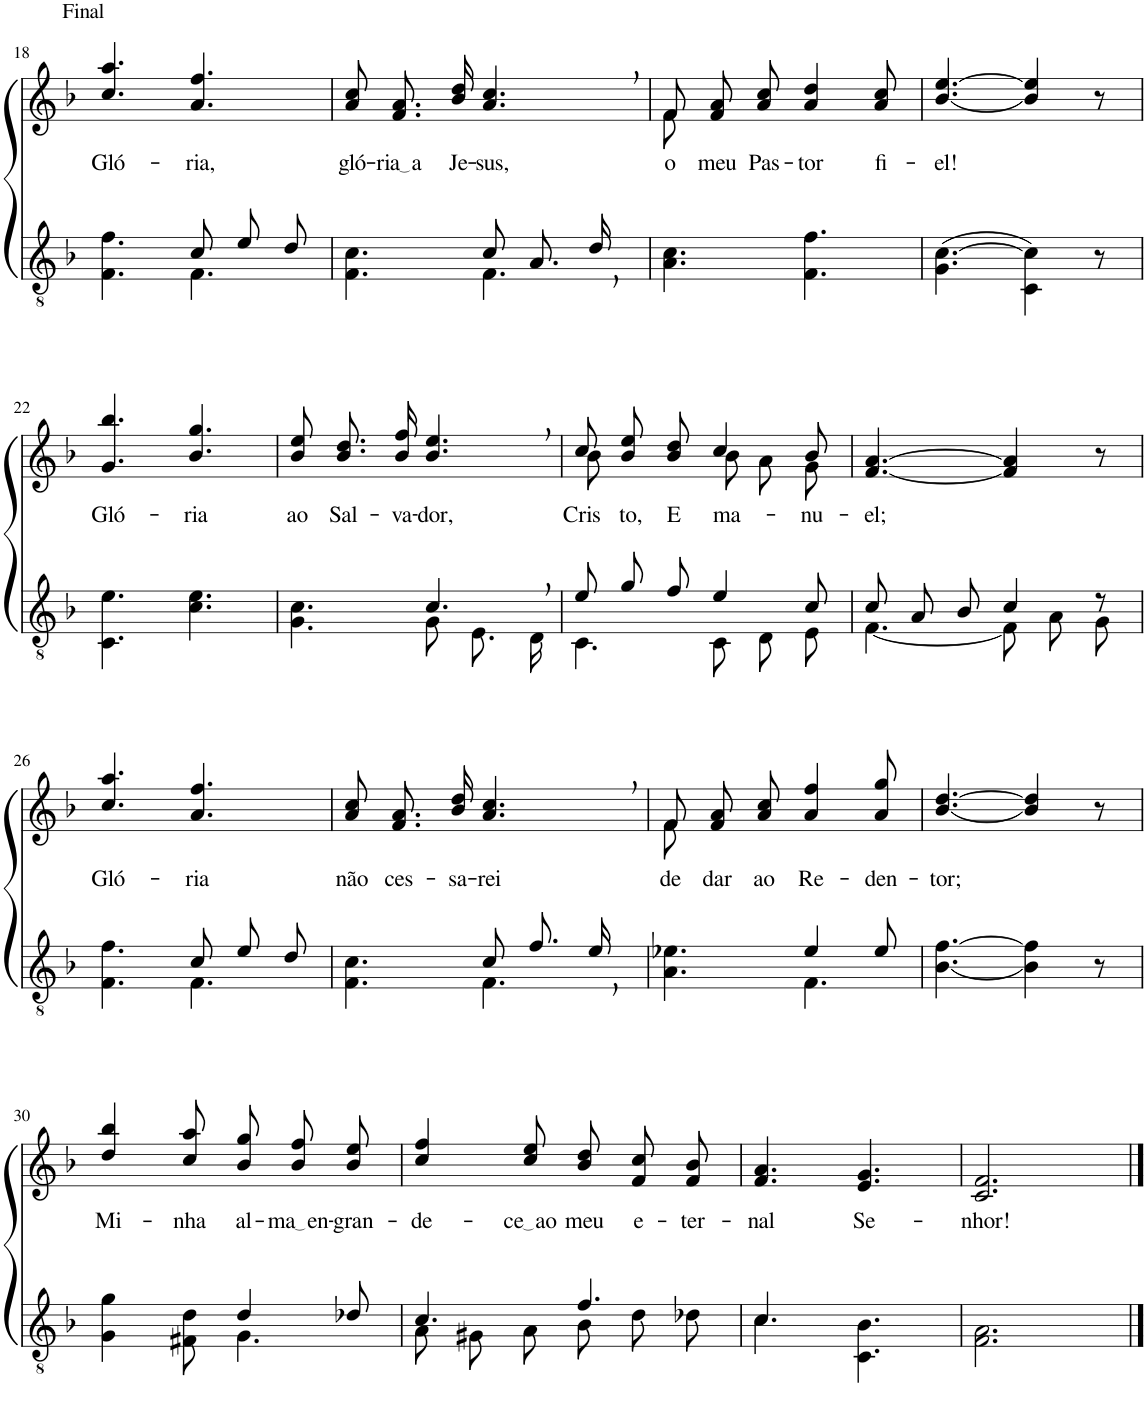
**kern	**kern	**text
*part2	*part1	*part1
*staff2	*staff1	*staff1
*I"Parte III e IV	*I"Parte I e II	*
!!LO:PB:g=z
*clefGv2	*clefG2	*
*Trd3c5	*Trd3c5	*
*k[b-]	*k[b-]	*
*M6/8	*M6/8	*
=18	=18	=18
*^	*	*
!	!	!LO:TX:a:t=Final	!
!	!	!	!LO:LY:b
4.ryy	4.F\ 4.f\	4.cc/ 4.aa/	Gló-
!	!	!	!LO:LY:b
8c/L	4.F\	4.a/ 4.ff/	-ria,
8e/	.	.	.
8d/J	.	.	.
=19	=19	=19	=19
!	!	!	!LO:LY:b
4.ryy	4.F\ 4.c\	8a\ 8cc\L	gló-
!	!	!	!LO:LY:b
.	.	8.f\ 8.a\	ria a
!	!	!	!LO:LY:b
.	.	16b-\ 16dd\Jk	Je-
!	!	!	!LO:LY:b
8c/L	4.F\	4.a/, 4.cc/,	-sus,
8.A/	.	.	.
16d,/Jk	.	.	.
*v	*v	*	*
=20	=20	=20
*	*^	*
!	!	!	!LO:LY:b
4.A\ 4.c\	8f/L	8f\	o
!	!	!	!LO:LY:b
.	8f/ 8a/	2ryy	meu
!	!	!	!LO:LY:b
.	8a/ 8cc/J	.	Pas-
!	!	!	!LO:LY:b
4.F\ 4.f\	4a/ 4dd/	.	-tor
!	!	!	!LO:LY:b
.	8a/ 8cc/	8ryy	fi-
=21	=21	=21	=21
!	!	!	!LO:LY:b
*	*v	*v	*
(4.G\ [4.c\	[4.b-/ [4.ee/	-el!
4C\ 4c\])	4b-/] 4ee/]	.
8r	8r	.
!!LO:LB:g=z
=22	=22	=22
!	!	!LO:LY:b
4.C\ 4.e\	4.g/ 4.bb-/	Gló-
!	!	!LO:LY:b
4.c\ 4.e\	4.b-/ 4.gg/	-ria
=23	=23	=23
*^	*	*
!	!	!	!LO:LY:b
4.ryy	4.G\ 4.c\	8b-\ 8ee\L	ao
!	!	!	!LO:LY:b
.	.	8.b-\ 8.dd\	Sal-
!	!	!	!LO:LY:b
.	.	16b-\ 16ff\Jk	-va-
!	!	!	!LO:LY:b
4.c,/	8G\L	4.b-/, 4.ee/,	-dor,
.	8.E\	.	.
.	16D\Jk	.	.
=24	=24	=24	=24
*	*	*^	*
!	!	!	!	!LO:LY:b
8e/L	4.C\	8cc\L	8b-\L	Cris-
!	!	!	!	!LO:LY:b
8g/	.	8b-\ 8ee\	4ryy	-to,
!	!	!	!	!LO:LY:b
8f/J	.	8b-\ 8dd\J	.	E-
!	!	!	!	!LO:LY:b
4e/	8C\L	4cc/	8b-\	-ma-
.	8D\	.	8a\	.
!	!	!	!	!LO:LY:b
8c/	8E\J	8b-/	8g\J	-nu-
=25	=25	=25	=25	=25
!	!	!	!	!LO:LY:b
*	*	*v	*v	*
8c/L	[4.F\	[4.f/ [4.a/	-el;
8A/	.	.	.
8B-/J	.	.	.
4c/	8F\L]	4f/] 4a/]	.
.	8A\	.	.
8r	8G\J	8r	.
!!LO:LB:g=z
=26	=26	=26	=26
!	!	!	!LO:LY:b
4.ryy	4.F\ 4.f\	4.cc/ 4.aa/	Gló-
!	!	!	!LO:LY:b
8c/L	4.F\	4.a/ 4.ff/	-ria
8e/	.	.	.
8d/J	.	.	.
=27	=27	=27	=27
!	!	!	!LO:LY:b
4.ryy	4.F\ 4.c\	8a\ 8cc\L	não
!	!	!	!LO:LY:b
.	.	8.f\ 8.a\	ces-
!	!	!	!LO:LY:b
.	.	16b-\ 16dd\Jk	-sa-
!	!	!	!LO:LY:b
8c/L	4.F\	4.a/, 4.cc/,	-rei
8.f/	.	.	.
16e,/Jk	.	.	.
=28	=28	=28	=28
*	*	*^	*
!	!	!	!	!LO:LY:b
4.ryy	4.A\ 4.e-X\	8f/L	8f\	de
!	!	!	!	!LO:LY:b
.	.	8f/ 8a/	2ryy	dar
!	!	!	!	!LO:LY:b
.	.	8a/ 8cc/J	.	ao
!	!	!	!	!LO:LY:b
4e-/	4.F\	4a/ 4ff/	.	Re-
!	!	!	!	!LO:LY:b
8e-/	.	8a/ 8gg/	8ryy	-den-
*v	*v	*	*	*
=29	=29	=29	=29
!	!	!	!LO:LY:b
*	*v	*v	*
[4.B-\ [4.f\	[4.b-/ [4.dd/	-tor;
4B-\] 4f\]	4b-/] 4dd/]	.
8r	8r	.
!!LO:LB:g=z
=30	=30	=30
*^	*	*
!	!	!	!LO:LY:b
4.ryy	4G\ 4g\	4dd/ 4bb-/	Mi-
!	!	!	!LO:LY:b
.	8F#X\ 8d\	8cc/ 8aa/	-nha
!	!	!	!LO:LY:b
4d/	4.G\	8b-\ 8gg\L	al-
!	!	!	!LO:LY:b
.	.	8b-\ 8ff\	ma en
!	!	!	!LO:LY:b
8d-X/	.	8b-\ 8ee\J	-gran-
=31	=31	=31	=31
!	!	!	!LO:LY:b
4.c/	8A\L	4cc/ 4ff/	-de-
.	8G#X\	.	.
!	!	!	!LO:LY:b
.	8A\J	8cc/ 8ee/	ce ao
!	!	!	!LO:LY:b
4.f/	8B-\L	8b-\ 8dd\L	meu
!	!	!	!LO:LY:b
.	8d\	8f\ 8cc\	e-
!	!	!	!LO:LY:b
.	8d-X\J	8f\ 8b-\J	-ter-
=32	=32	=32	=32
!	!	!	!LO:LY:b
4.c/	4.c\	4.f/ 4.a/	-nal
!	!	!	!LO:LY:b
4.C\ 4.B-\	4.ryy	4.e/ 4.g/	Se-
=33	=33	=33	=33
!	!	!	!LO:LY:b
*v	*v	*	*
2.F\ 2.A\	2.c/ 2.f/	-nhor!
==	==	==
*-	*-	*-
